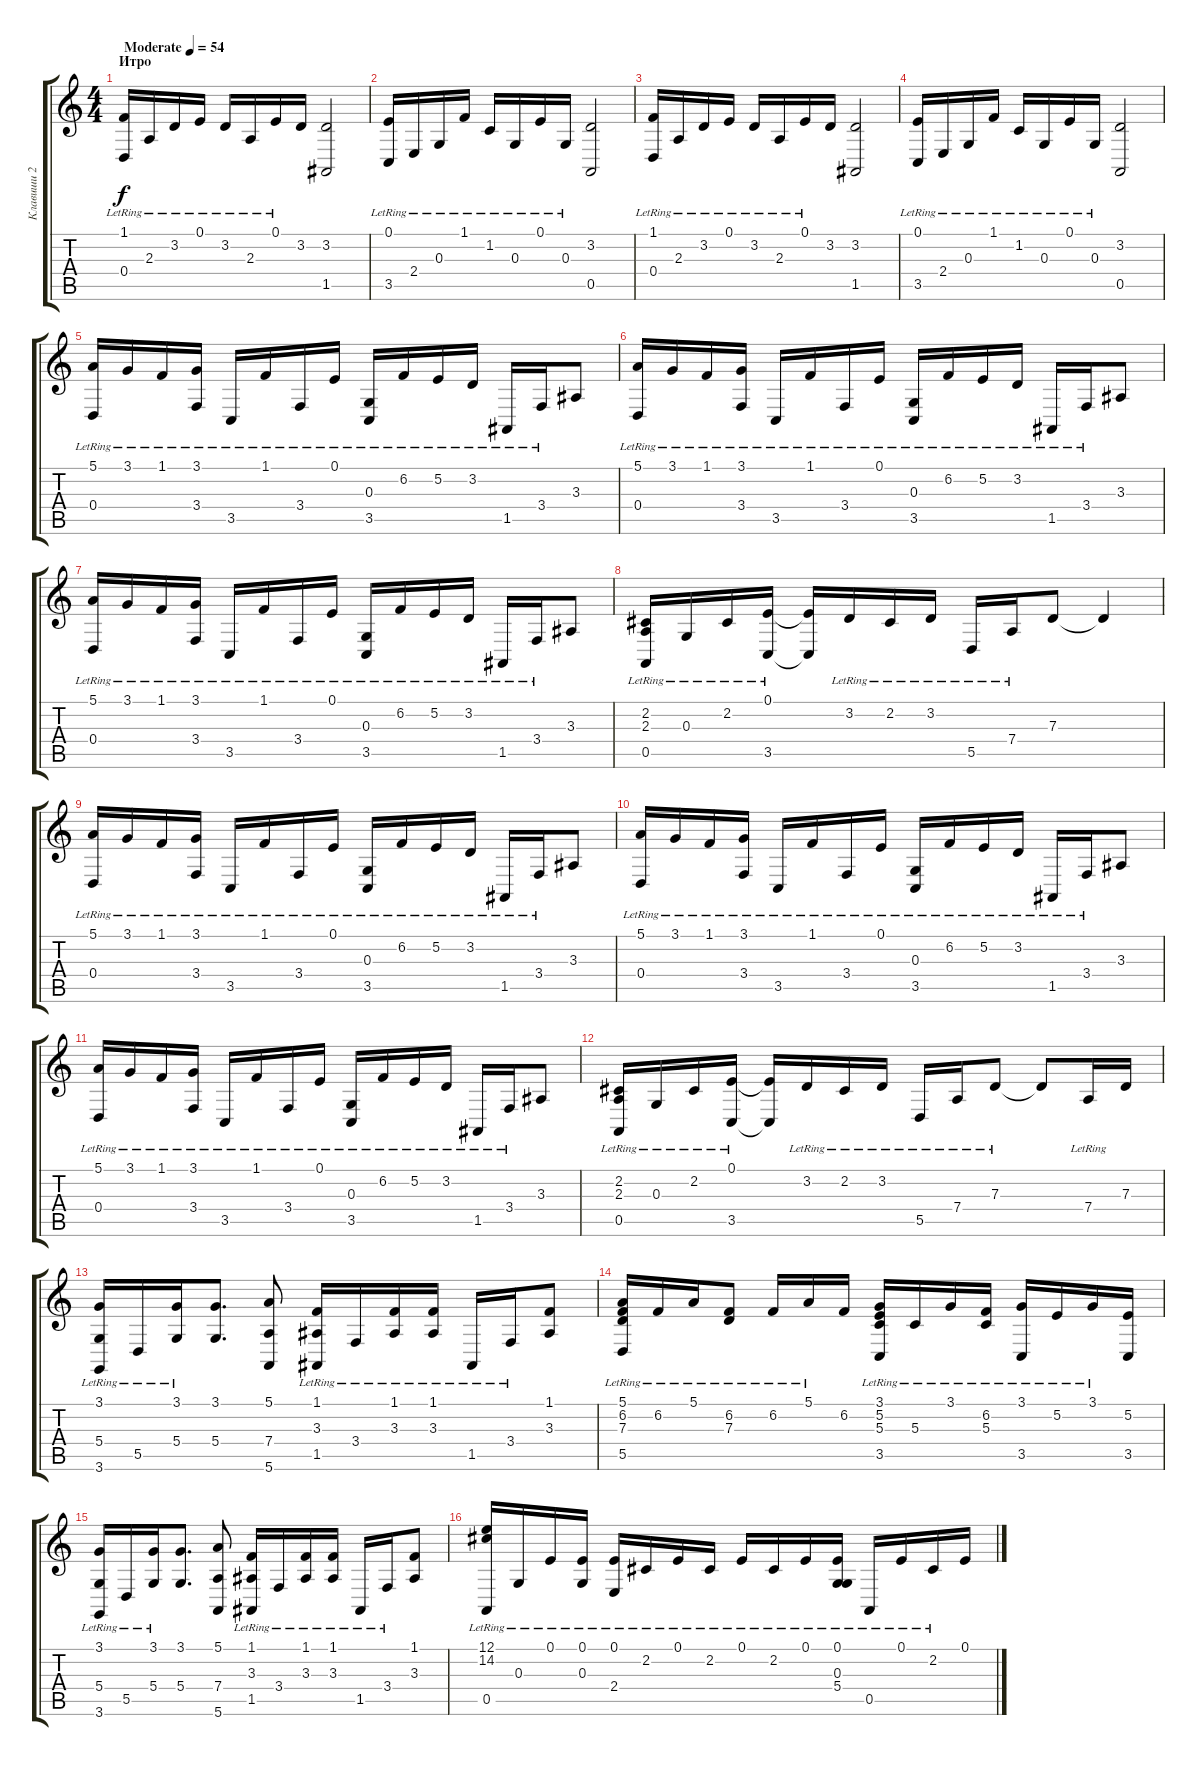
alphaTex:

\track ("Клавиши 2" "Клавиши 2") {instrument acousticgrandpiano}
\staff {score tabs}
\tuning (E4 B3 G3 D3 A2 E2) {hide}
\ts (4 4)
\section ("" "Итро")
\tempo (54 "Moderate")
\clef g2
\ks c
(1.1{lr} 0.4).16{dy f instrument acousticgrandpiano} 2.3{lr}.16 3.2{lr}.16 0.1{lr}.16 3.2{lr}.16 2.3{lr}.16 0.1{lr}.16 3.2.16 (3.2 1.5).2 |
(0.1{lr} 3.5{lr}).16 2.4{lr}.16 0.3{lr}.16 1.1{lr}.16 1.2{lr}.16 0.3{lr}.16 0.1{lr}.16 0.3{lr}.16 (3.2 0.5).2 |
(1.1{lr} 0.4).16 2.3{lr}.16 3.2{lr}.16 0.1{lr}.16 3.2{lr}.16 2.3{lr}.16 0.1{lr}.16 3.2.16 (3.2 1.5).2 |
(0.1{lr} 3.5{lr}).16 2.4{lr}.16 0.3{lr}.16 1.1{lr}.16 1.2{lr}.16 0.3{lr}.16 0.1{lr}.16 0.3{lr}.16 (3.2 0.5).2 |
(5.1{lr} 0.4{lr}).16 3.1{lr}.16 1.1{lr}.16 (3.1{lr} 3.4{lr}).16 3.5{lr}.16 1.1{lr}.16 3.4{lr}.16 0.1{lr}.16 (0.3{lr} 3.5{lr}).16 6.2{lr}.16 5.2{lr}.16 3.2{lr}.16 1.5{lr}.16 3.4{lr}.16 3.3.8 |
(5.1{lr} 0.4{lr}).16 3.1{lr}.16 1.1{lr}.16 (3.1{lr} 3.4{lr}).16 3.5{lr}.16 1.1{lr}.16 3.4{lr}.16 0.1{lr}.16 (0.3{lr} 3.5{lr}).16 6.2{lr}.16 5.2{lr}.16 3.2{lr}.16 1.5{lr}.16 3.4{lr}.16 3.3.8 |
(5.1{lr} 0.4{lr}).16 3.1{lr}.16 1.1{lr}.16 (3.1{lr} 3.4{lr}).16 3.5{lr}.16 1.1{lr}.16 3.4{lr}.16 0.1{lr}.16 (0.3{lr} 3.5{lr}).16 6.2{lr}.16 5.2{lr}.16 3.2{lr}.16 1.5{lr}.16 3.4{lr}.16 3.3.8 |
(2.2{lr} 2.3{lr} 0.5{lr}).16 0.3{lr}.16 2.2{lr}.16 (0.1{lr} 3.5{lr}).16 (0.1{t} 3.5{t}).16 3.2{lr}.16 2.2{lr}.16 3.2{lr}.16 5.5{lr}.16 7.4{lr}.16 7.3.8 7.3{t}.4 |
(5.1{lr} 0.4{lr}).16 3.1{lr}.16 1.1{lr}.16 (3.1{lr} 3.4{lr}).16 3.5{lr}.16 1.1{lr}.16 3.4{lr}.16 0.1{lr}.16 (0.3{lr} 3.5{lr}).16 6.2{lr}.16 5.2{lr}.16 3.2{lr}.16 1.5{lr}.16 3.4{lr}.16 3.3.8 |
(5.1{lr} 0.4{lr}).16 3.1{lr}.16 1.1{lr}.16 (3.1{lr} 3.4{lr}).16 3.5{lr}.16 1.1{lr}.16 3.4{lr}.16 0.1{lr}.16 (0.3{lr} 3.5{lr}).16 6.2{lr}.16 5.2{lr}.16 3.2{lr}.16 1.5{lr}.16 3.4{lr}.16 3.3.8 |
(5.1{lr} 0.4{lr}).16 3.1{lr}.16 1.1{lr}.16 (3.1{lr} 3.4{lr}).16 3.5{lr}.16 1.1{lr}.16 3.4{lr}.16 0.1{lr}.16 (0.3{lr} 3.5{lr}).16 6.2{lr}.16 5.2{lr}.16 3.2{lr}.16 1.5{lr}.16 3.4{lr}.16 3.3.8 |
(2.2{lr} 2.3{lr} 0.5{lr}).16 0.3{lr}.16 2.2{lr}.16 (0.1{lr} 3.5{lr}).16 (0.1{t} 3.5{t}).16 3.2{lr}.16 2.2{lr}.16 3.2{lr}.16 5.5{lr}.16 7.4{lr}.16 7.3{lr}.8 7.3{t}.8 7.4{lr}.16 7.3.16 |
(3.1{lr} 5.4{lr} 3.6{lr}).16 5.5{lr}.16 (3.1{lr} 5.4{lr}).16 (3.1 5.4).8{d} (5.1 7.4 5.6).8 (1.1{lr} 3.3{lr} 1.5{lr}).16 3.4{lr}.16 (1.1{lr} 3.3{lr}).16 (1.1{lr} 3.3{lr}).16 1.5{lr}.16 3.4{lr}.16 (1.1 3.3).8 |
(5.1{lr} 6.2{lr} 7.3{lr} 5.5{lr}).16 6.2{lr}.16 5.1{lr}.16 (6.2{lr} 7.3{lr}).8 6.2{lr}.16 5.1{lr}.16 6.2.16 (3.1{lr} 5.2{lr} 5.3{lr} 3.5{lr}).16 5.3{lr}.16 3.1{lr}.16 (6.2{lr} 5.3{lr}).16 (3.1 3.5{lr}).16 5.2{lr}.16 3.1{lr}.16 (5.2 3.5).16 |
(3.1{lr} 5.4{lr} 3.6{lr}).16 5.5{lr}.16 (3.1{lr} 5.4{lr}).16 (3.1 5.4).8{d} (5.1 7.4 5.6).8 (1.1{lr} 3.3{lr} 1.5{lr}).16 3.4{lr}.16 (1.1{lr} 3.3{lr}).16 (1.1{lr} 3.3{lr}).16 1.5{lr}.16 3.4{lr}.16 (1.1 3.3).8 |
(12.1{lr} 14.2{lr} 0.5{lr}).16 0.3{lr}.16 0.1{lr}.16 (0.1{lr} 0.3{lr}).16 (0.1{lr} 2.4{lr}).16 2.2{lr}.16 0.1{lr}.16 2.2{lr}.16 0.1{lr}.16 2.2{lr}.16 0.1{lr}.16 (0.1{lr} 0.3{lr} 5.4{lr}).16 0.5{lr}.16 0.1{lr}.16 2.2{lr}.16 0.1.16
